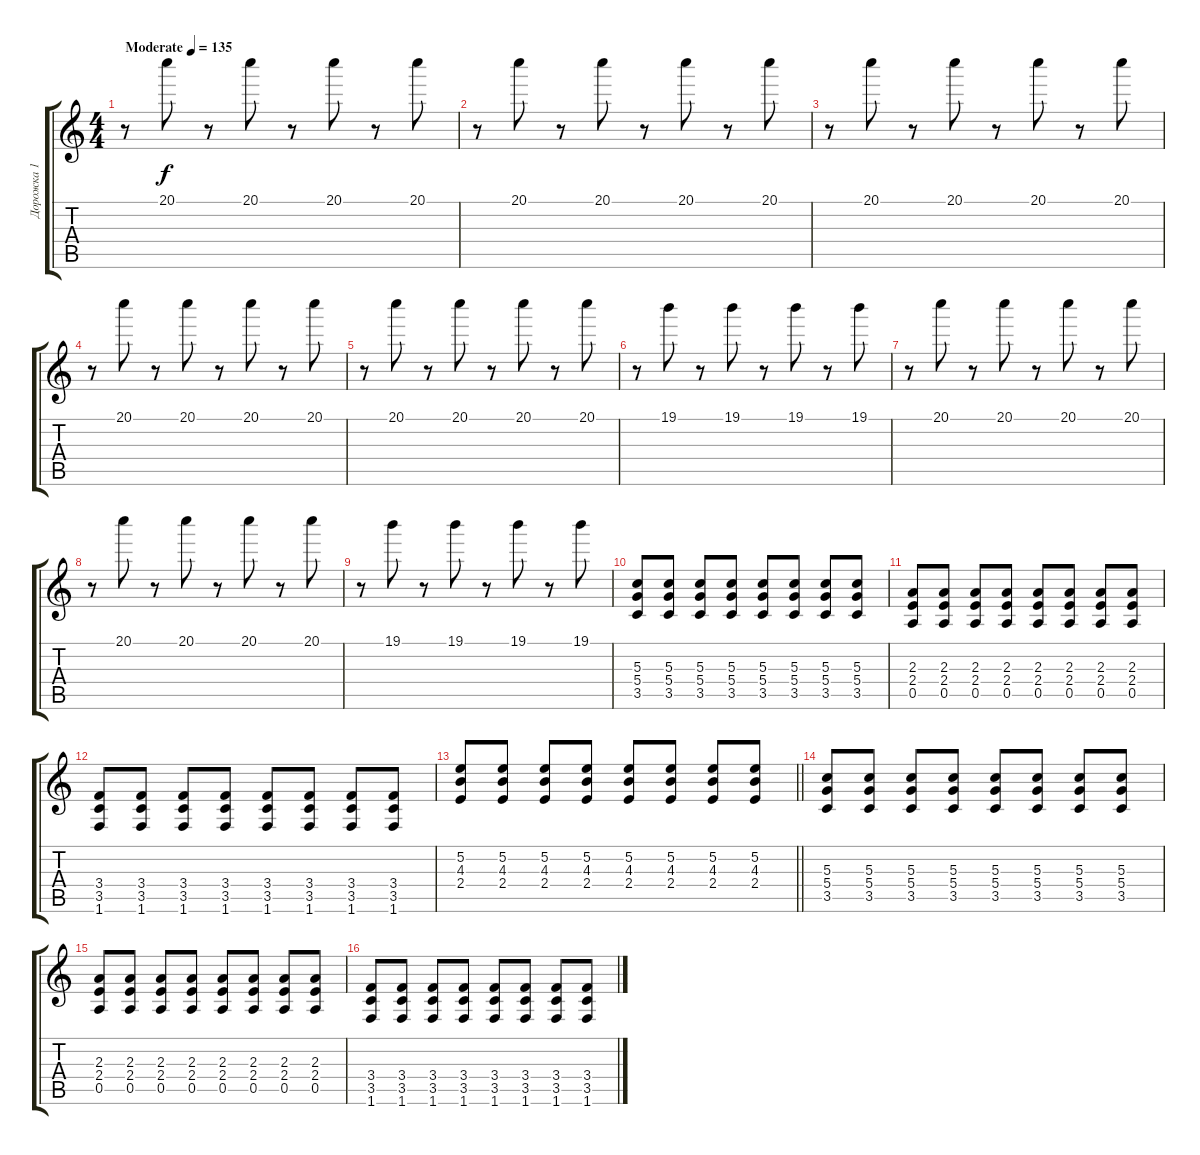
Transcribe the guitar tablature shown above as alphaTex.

\track ("Дорожка 1" "Дорожка 1") {instrument overdrivenguitar}
\staff {score tabs}
\tuning (E4 B3 G3 D3 A2 E2) {hide}
\ts (4 4)
\tempo (135 "Moderate")
\clef g2
\ks c
r.8{dy f instrument overdrivenguitar} 20.1.8 r.8 20.1.8 r.8 20.1.8 r.8 20.1.8 |
r.8 20.1.8 r.8 20.1.8 r.8 20.1.8 r.8 20.1.8 |
r.8 20.1.8 r.8 20.1.8 r.8 20.1.8 r.8 20.1.8 |
r.8 20.1.8 r.8 20.1.8 r.8 20.1.8 r.8 20.1.8 |
r.8 20.1.8 r.8 20.1.8 r.8 20.1.8 r.8 20.1.8 |
r.8 19.1.8 r.8 19.1.8 r.8 19.1.8 r.8 19.1.8 |
r.8 20.1.8 r.8 20.1.8 r.8 20.1.8 r.8 20.1.8 |
r.8 20.1.8 r.8 20.1.8 r.8 20.1.8 r.8 20.1.8 |
r.8 19.1.8 r.8 19.1.8 r.8 19.1.8 r.8 19.1.8 |
(5.3 5.4 3.5).8 (5.3 5.4 3.5).8 (5.3 5.4 3.5).8 (5.3 5.4 3.5).8 (5.3 5.4 3.5).8 (5.3 5.4 3.5).8 (5.3 5.4 3.5).8 (5.3 5.4 3.5).8 |
(2.3 2.4 0.5).8 (2.3 2.4 0.5).8 (2.3 2.4 0.5).8 (2.3 2.4 0.5).8 (2.3 2.4 0.5).8 (2.3 2.4 0.5).8 (2.3 2.4 0.5).8 (2.3 2.4 0.5).8 |
(3.4 3.5 1.6).8 (3.4 3.5 1.6).8 (3.4 3.5 1.6).8 (3.4 3.5 1.6).8 (3.4 3.5 1.6).8 (3.4 3.5 1.6).8 (3.4 3.5 1.6).8 (3.4 3.5 1.6).8 |
\barLineRight lightlight
(5.2 4.3 2.4).8 (5.2 4.3 2.4).8 (5.2 4.3 2.4).8 (5.2 4.3 2.4).8 (5.2 4.3 2.4).8 (5.2 4.3 2.4).8 (5.2 4.3 2.4).8 (5.2 4.3 2.4).8 |
(5.3 5.4 3.5).8 (5.3 5.4 3.5).8 (5.3 5.4 3.5).8 (5.3 5.4 3.5).8 (5.3 5.4 3.5).8 (5.3 5.4 3.5).8 (5.3 5.4 3.5).8 (5.3 5.4 3.5).8 |
(2.3 2.4 0.5).8 (2.3 2.4 0.5).8 (2.3 2.4 0.5).8 (2.3 2.4 0.5).8 (2.3 2.4 0.5).8 (2.3 2.4 0.5).8 (2.3 2.4 0.5).8 (2.3 2.4 0.5).8 |
(3.4 3.5 1.6).8 (3.4 3.5 1.6).8 (3.4 3.5 1.6).8 (3.4 3.5 1.6).8 (3.4 3.5 1.6).8 (3.4 3.5 1.6).8 (3.4 3.5 1.6).8 (3.4 3.5 1.6).8
